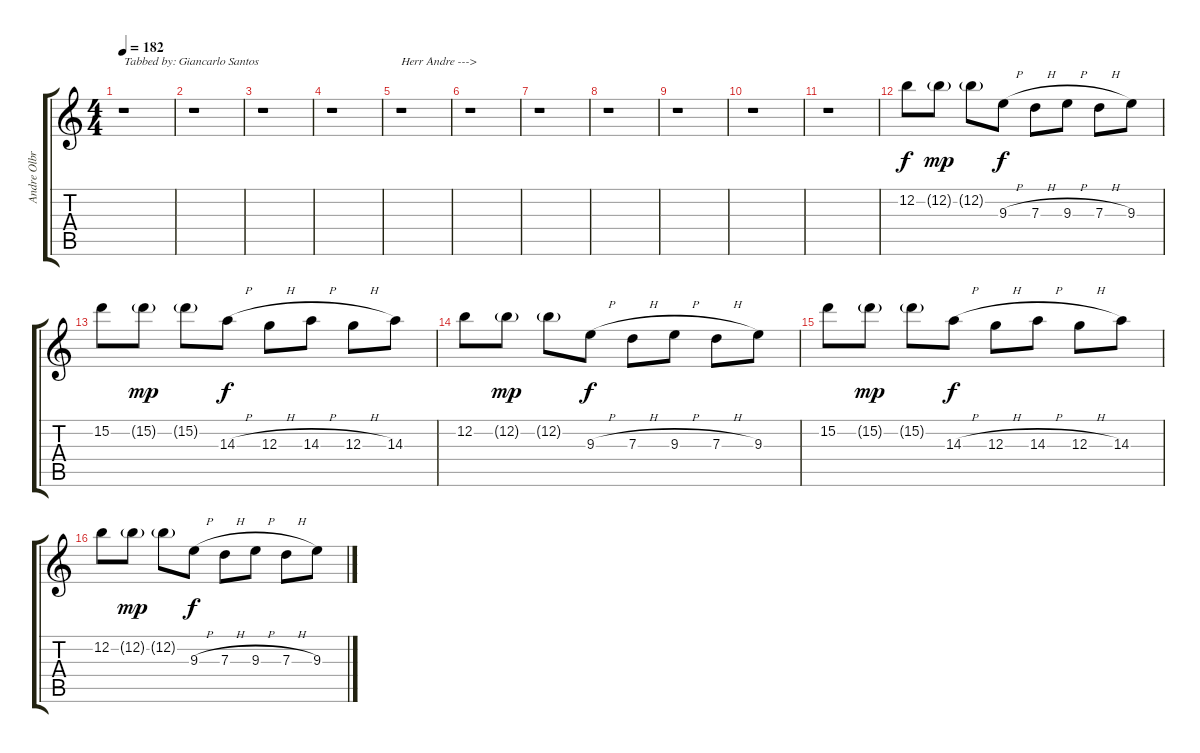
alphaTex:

\track ("Andre Olbrich" "Andre Olbr") {instrument distortionguitar}
\staff {score tabs}
\tuning (E4 B3 G3 D3 A2 E2) {hide}
\ts (4 4)
\tempo 182
\clef g2
\ks c
r.1{txt "Tabbed by: Giancarlo Santos" dy f instrument distortionguitar} |
r.1 |
r.1 |
r.1 |
r.1{txt "Herr Andre --->"} |
r.1 |
r.1 |
r.1 |
r.1 |
r.1 |
r.1 |
12.2.8 12.2{g}.8{dy mp} 12.2{g}.8 9.3{h}.8{dy f} 7.3{h}.8 9.3{h}.8 7.3{h}.8 9.3.8 |
15.2.8 15.2{g}.8{dy mp} 15.2{g}.8 14.3{h}.8{dy f} 12.3{h}.8 14.3{h}.8 12.3{h}.8 14.3.8 |
12.2.8 12.2{g}.8{dy mp} 12.2{g}.8 9.3{h}.8{dy f} 7.3{h}.8 9.3{h}.8 7.3{h}.8 9.3.8 |
15.2.8 15.2{g}.8{dy mp} 15.2{g}.8 14.3{h}.8{dy f} 12.3{h}.8 14.3{h}.8 12.3{h}.8 14.3.8 |
12.2.8 12.2{g}.8{dy mp} 12.2{g}.8 9.3{h}.8{dy f} 7.3{h}.8 9.3{h}.8 7.3{h}.8 9.3.8
